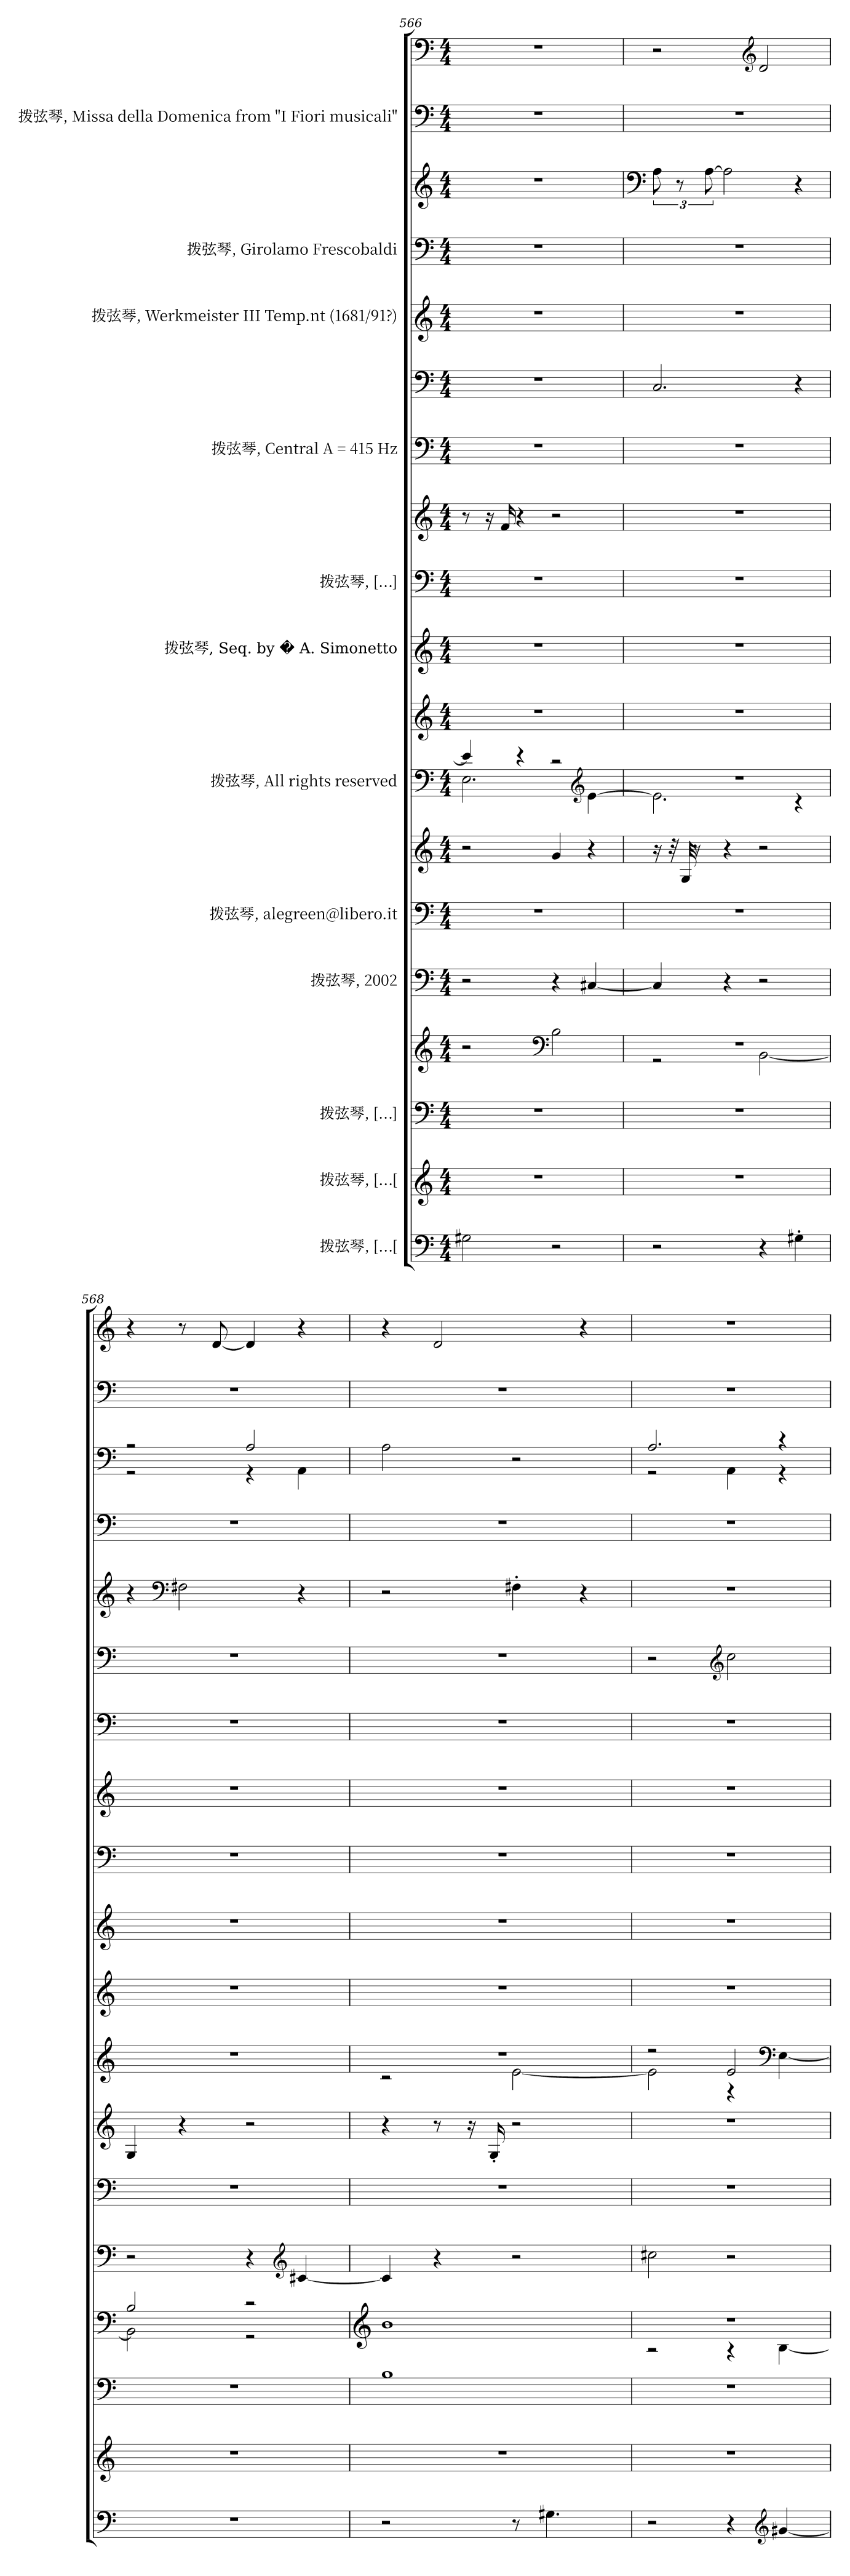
**kern	**kern	**kern	**kern	**kern	**kern	**kern	**kern	**kern	**kern	**kern	**kern	**kern	**kern	**kern	**kern	**kern	**kern	**kern
*part12	*part11	*part10	*part10	*part9	*part8	*part8	*part7	*part7	*part6	*part5	*part5	*part4	*part4	*part3	*part2	*part2	*part1	*part1
*staff19	*staff18	*staff17	*staff16	*staff15	*staff14	*staff13	*staff12	*staff11	*staff10	*staff9	*staff8	*staff7	*staff6	*staff5	*staff4	*staff3	*staff2	*staff1
*I"拨弦琴, [...[	*I"拨弦琴, [...[	*I"拨弦琴, [...]	*	*I"拨弦琴, 2002	*I"拨弦琴, alegreen@libero.it	*	*I"拨弦琴, All rights reserved	*	*I"拨弦琴, Seq. by � A. Simonetto	*I"拨弦琴, [...]	*	*I"拨弦琴, Central A = 415 Hz	*	*I"拨弦琴, Werkmeister III Temp.nt (1681/91?)	*I"拨弦琴, Girolamo Frescobaldi	*	*I"拨弦琴, Missa della Domenica from &quot;I Fiori musicali&quot;	*
*clefF4	*clefG2	*clefF4	*clefG2	*clefF4	*clefF4	*clefG2	*clefF4	*clefG2	*clefG2	*clefF4	*clefG2	*clefF4	*clefF4	*clefG2	*clefF4	*clefG2	*clefF4	*clefF4
*k[]	*k[]	*k[]	*k[]	*k[]	*k[]	*k[]	*k[]	*k[]	*k[]	*k[]	*k[]	*k[]	*k[]	*k[]	*k[]	*k[]	*k[]	*k[]
*M4/4	*M4/4	*M4/4	*M4/4	*M4/4	*M4/4	*M4/4	*M4/4	*M4/4	*M4/4	*M4/4	*M4/4	*M4/4	*M4/4	*M4/4	*M4/4	*M4/4	*M4/4	*M4/4
=566	=566	=566	=566	=566	=566	=566	=566	=566	=566	=566	=566	=566	=566	=566	=566	=566	=566	=566
*	*	*	*	*	*	*	*^	*	*	*	*	*	*	*	*	*	*	*
2G#X\	1r	1r	2r	2r	1r	2r	4e/]	2.E\	1r	1r	1r	8r	1r	1r	1r	1r	1r	1r	1r
.	.	.	.	.	.	.	.	.	.	.	.	16r	.	.	.	.	.	.	.
.	.	.	.	.	.	.	.	.	.	.	.	16f/	.	.	.	.	.	.	.
.	.	.	.	.	.	.	4r	.	.	.	.	4r	.	.	.	.	.	.	.
*	*	*	*clefF4	*	*	*	*	*	*	*	*	*	*	*	*	*	*	*	*
2r	.	.	2B\	4r	.	4g/	2r	.	.	.	.	2r	.	.	.	.	.	.	.
*	*	*	*	*	*	*	*clefG2	*	*	*	*	*	*	*	*	*	*	*	*
.	.	.	.	[4C#X/	.	4r	.	[4e\	.	.	.	.	.	.	.	.	.	.	.
=567	=567	=567	=567	=567	=567	=567	=567	=567	=567	=567	=567	=567	=567	=567	=567	=567	=567	=567	=567
*	*	*	*	*	*	*	*	*	*	*	*	*	*	*	*	*	*clefF4	*	*
*	*	*	*^	*	*	*	*	*	*	*	*	*	*	*	*	*	*	*	*
2r	1r	1r	1r	2r	4C#/]	1r	16r	1r	2.e\]	1r	1r	1r	1r	1r	2.C/	1r	1r	12A\	1r	2r
.	.	.	.	.	.	.	32r	.	.	.	.	.	.	.	.	.	.	.	.	.
.	.	.	.	.	.	.	.	.	.	.	.	.	.	.	.	.	.	12r	.	.
.	.	.	.	.	.	.	32G/	.	.	.	.	.	.	.	.	.	.	.	.	.
.	.	.	.	.	.	.	8r	.	.	.	.	.	.	.	.	.	.	.	.	.
.	.	.	.	.	.	.	.	.	.	.	.	.	.	.	.	.	.	[12A\	.	.
.	.	.	.	.	4r	.	4r	.	.	.	.	.	.	.	.	.	.	2A\]	.	.
*	*	*	*	*	*	*	*	*	*	*	*	*	*	*	*	*	*	*	*	*clefG2
4r	.	.	.	[2BB\	2r	.	2r	.	.	.	.	.	.	.	.	.	.	.	.	2d/
4G#X'\	.	.	.	.	.	.	.	.	4r	.	.	.	.	.	4r	.	.	4r	.	.
*	*	*	*	*	*	*	*	*v	*v	*	*	*	*	*	*	*	*	*	*	*
!!LO:PB:g=z
=568	=568	=568	=568	=568	=568	=568	=568	=568	=568	=568	=568	=568	=568	=568	=568	=568	=568	=568	=568
*	*	*	*	*	*	*	*	*	*	*	*	*	*	*	*	*	*^	*	*
1r	1r	1r	2B/	2BB\]	2r	1r	4G/	1r	1r	1r	1r	1r	1r	1r	4r	1r	2r	2r	1r	4r
*	*	*	*	*	*	*	*	*	*	*	*	*	*	*	*clefF4	*	*	*	*	*
.	.	.	.	.	.	.	4r	.	.	.	.	.	.	.	2F#X\	.	.	.	.	8r
.	.	.	.	.	.	.	.	.	.	.	.	.	.	.	.	.	.	.	.	[8d/
.	.	.	2r	2r	4r	.	2r	.	.	.	.	.	.	.	.	.	2A/	4r	.	4d/]
*	*	*	*	*	*clefG2	*	*	*	*	*	*	*	*	*	*	*	*	*	*	*
.	.	.	.	.	[4c#X/	.	.	.	.	.	.	.	.	.	4r	.	.	4AA\	.	4r
*	*	*	*v	*v	*	*	*	*	*	*	*	*	*	*	*	*	*v	*v	*	*
=569	=569	=569	=569	=569	=569	=569	=569	=569	=569	=569	=569	=569	=569	=569	=569	=569	=569	=569
*	*	*	*clefG2	*	*	*	*	*	*	*	*	*	*	*	*	*	*	*
*	*	*	*	*	*	*	*^	*	*	*	*	*	*	*	*	*	*	*
2r	1r	1B	1b	4c#/]	1r	4r	1r	2r	1r	1r	1r	1r	1r	1r	2r	1r	2A\	1r	4r
.	.	.	.	4r	.	8r	.	.	.	.	.	.	.	.	.	.	.	.	2d/
.	.	.	.	.	.	16r	.	.	.	.	.	.	.	.	.	.	.	.	.
.	.	.	.	.	.	16G'/	.	.	.	.	.	.	.	.	.	.	.	.	.
8r	.	.	.	2r	.	2r	.	[2e\	.	.	.	.	.	.	4F#X'\	.	2r	.	.
4.G#X\	.	.	.	.	.	.	.	.	.	.	.	.	.	.	.	.	.	.	.
.	.	.	.	.	.	.	.	.	.	.	.	.	.	.	4r	.	.	.	4r
=570	=570	=570	=570	=570	=570	=570	=570	=570	=570	=570	=570	=570	=570	=570	=570	=570	=570	=570	=570
*	*	*	*^	*	*	*	*	*	*	*	*	*	*	*	*	*	*^	*	*
2r	1r	1r	1r	2r	2cc#X\	1r	1r	2r	2e\]	1r	1r	1r	1r	1r	2r	1r	1r	2.A/	2r	1r	1r
*	*	*	*	*	*	*	*	*	*	*	*	*	*	*	*clefG2	*	*	*	*	*	*
4r	.	.	.	4r	2r	.	.	2e/	4r	.	.	.	.	.	2cc\	.	.	.	4AA\	.	.
*clefG2	*	*	*	*	*	*	*	*clefF4	*	*	*	*	*	*	*	*	*	*	*	*	*
[4g#X/	.	.	.	[4B\	.	.	.	.	[4E\	.	.	.	.	.	.	.	.	4r	4r	.	.
*	*	*	*v	*v	*	*	*	*v	*v	*	*	*	*	*	*	*	*	*v	*v	*	*
=	=	=	=	=	=	=	=	=	=	=	=	=	=	=	=	=	=	=
*-	*-	*-	*-	*-	*-	*-	*-	*-	*-	*-	*-	*-	*-	*-	*-	*-	*-	*-
